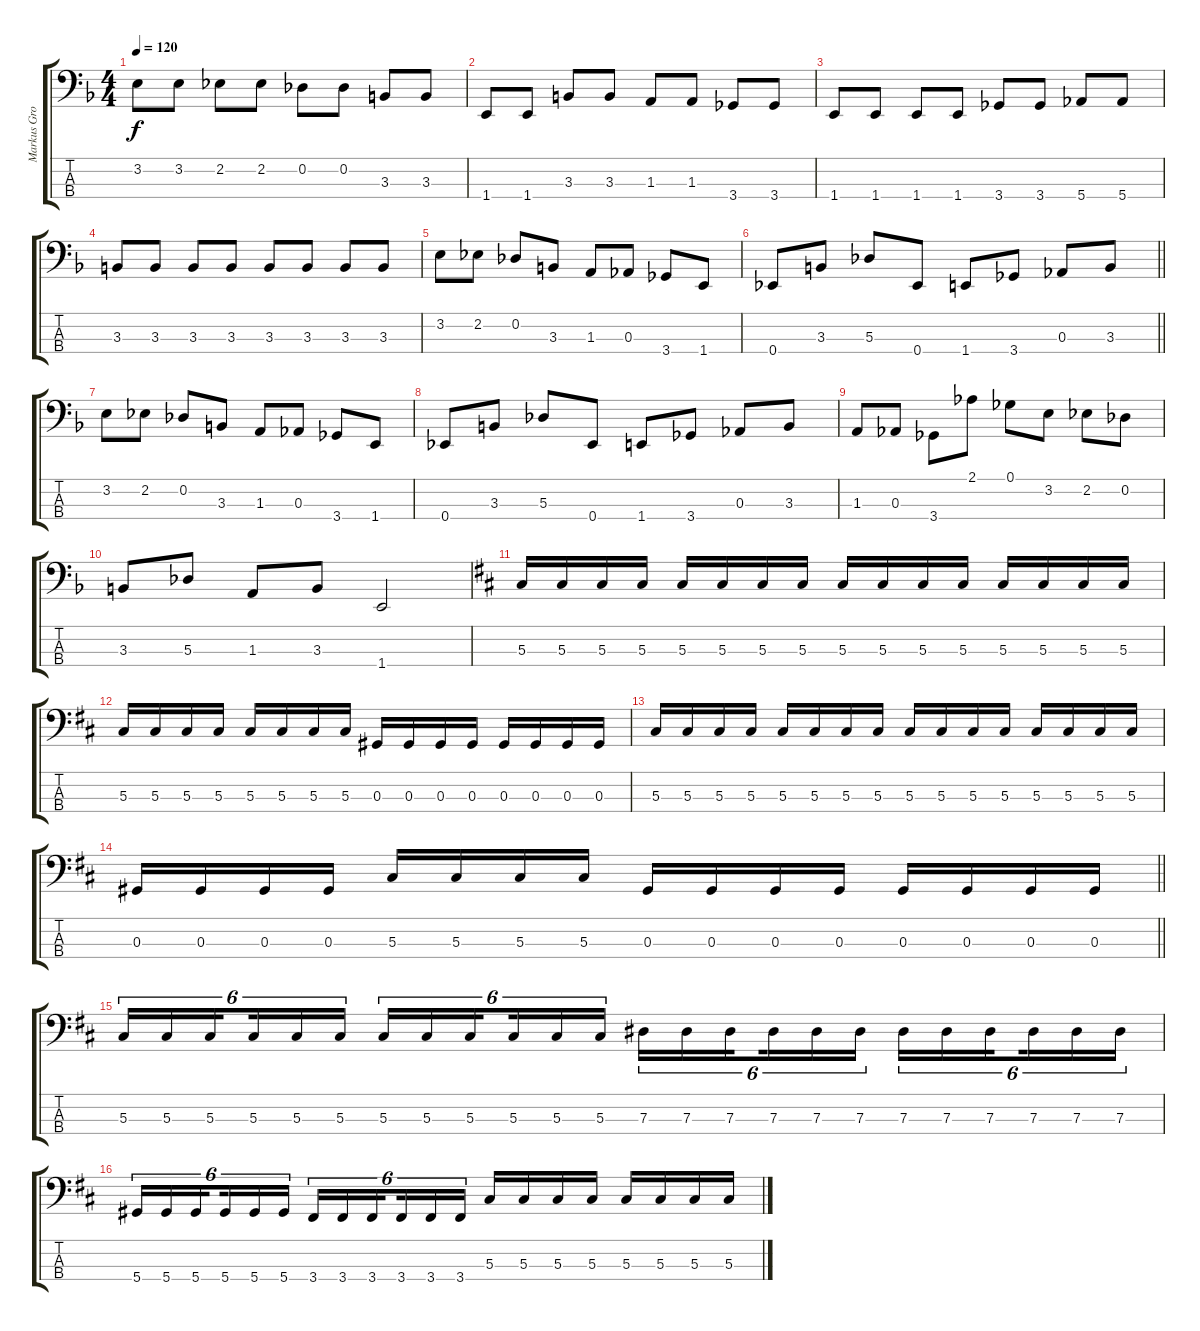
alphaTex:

\track ("Markus Grosskopf" "Markus Gro") {instrument electricbasspick}
\staff {score tabs}
\tuning (Gb2 Db2 Ab1 Eb1) {hide}
\ts (4 4)
\tempo 120
\clef f4
\ks dminor
3.2.8{dy f} 3.2.8 2.2.8 2.2.8 0.2.8 0.2.8 3.3.8 3.3.8 |
1.4.8 1.4.8 3.3.8 3.3.8 1.3.8 1.3.8 3.4.8 3.4.8 |
1.4.8 1.4.8 1.4.8 1.4.8 3.4.8 3.4.8 5.4.8 5.4.8 |
3.3.8 3.3.8 3.3.8 3.3.8 3.3.8 3.3.8 3.3.8 3.3.8 |
3.2.8 2.2.8 0.2.8 3.3.8 1.3.8 0.3.8 3.4.8 1.4.8 |
\barLineRight lightlight
0.4.8 3.3.8 5.3.8 0.4.8 1.4.8 3.4.8 0.3.8 3.3.8 |
3.2.8 2.2.8 0.2.8 3.3.8 1.3.8 0.3.8 3.4.8 1.4.8 |
0.4.8 3.3.8 5.3.8 0.4.8 1.4.8 3.4.8 0.3.8 3.3.8 |
1.3.8 0.3.8 3.4.8 2.1.8 0.1.8 3.2.8 2.2.8 0.2.8 |
3.3.8 5.3.8 1.3.8 3.3.8 1.4.2 |
\ks d
5.3.16 5.3.16 5.3.16 5.3.16 5.3.16 5.3.16 5.3.16 5.3.16 5.3.16 5.3.16 5.3.16 5.3.16 5.3.16 5.3.16 5.3.16 5.3.16 |
5.3.16 5.3.16 5.3.16 5.3.16 5.3.16 5.3.16 5.3.16 5.3.16 0.3.16 0.3.16 0.3.16 0.3.16 0.3.16 0.3.16 0.3.16 0.3.16 |
5.3.16 5.3.16 5.3.16 5.3.16 5.3.16 5.3.16 5.3.16 5.3.16 5.3.16 5.3.16 5.3.16 5.3.16 5.3.16 5.3.16 5.3.16 5.3.16 |
\barLineRight lightlight
0.3.16 0.3.16 0.3.16 0.3.16 5.3.16 5.3.16 5.3.16 5.3.16 0.3.16 0.3.16 0.3.16 0.3.16 0.3.16 0.3.16 0.3.16 0.3.16 |
5.3.16{tu (6 4)} 5.3.16{tu (6 4)} 5.3.16{tu (6 4) beam splitsecondary} 5.3.16{tu (6 4)} 5.3.16{tu (6 4)} 5.3.16{tu (6 4)} 5.3.16{tu (6 4)} 5.3.16{tu (6 4)} 5.3.16{tu (6 4) beam splitsecondary} 5.3.16{tu (6 4)} 5.3.16{tu (6 4)} 5.3.16{tu (6 4)} 7.3.16{tu (6 4)} 7.3.16{tu (6 4)} 7.3.16{tu (6 4) beam splitsecondary} 7.3.16{tu (6 4)} 7.3.16{tu (6 4)} 7.3.16{tu (6 4)} 7.3.16{tu (6 4)} 7.3.16{tu (6 4)} 7.3.16{tu (6 4) beam splitsecondary} 7.3.16{tu (6 4)} 7.3.16{tu (6 4)} 7.3.16{tu (6 4)} |
5.4.16{tu (6 4)} 5.4.16{tu (6 4)} 5.4.16{tu (6 4) beam splitsecondary} 5.4.16{tu (6 4)} 5.4.16{tu (6 4)} 5.4.16{tu (6 4)} 3.4.16{tu (6 4)} 3.4.16{tu (6 4)} 3.4.16{tu (6 4) beam splitsecondary} 3.4.16{tu (6 4)} 3.4.16{tu (6 4)} 3.4.16{tu (6 4)} 5.3.16 5.3.16 5.3.16 5.3.16 5.3.16 5.3.16 5.3.16 5.3.16
